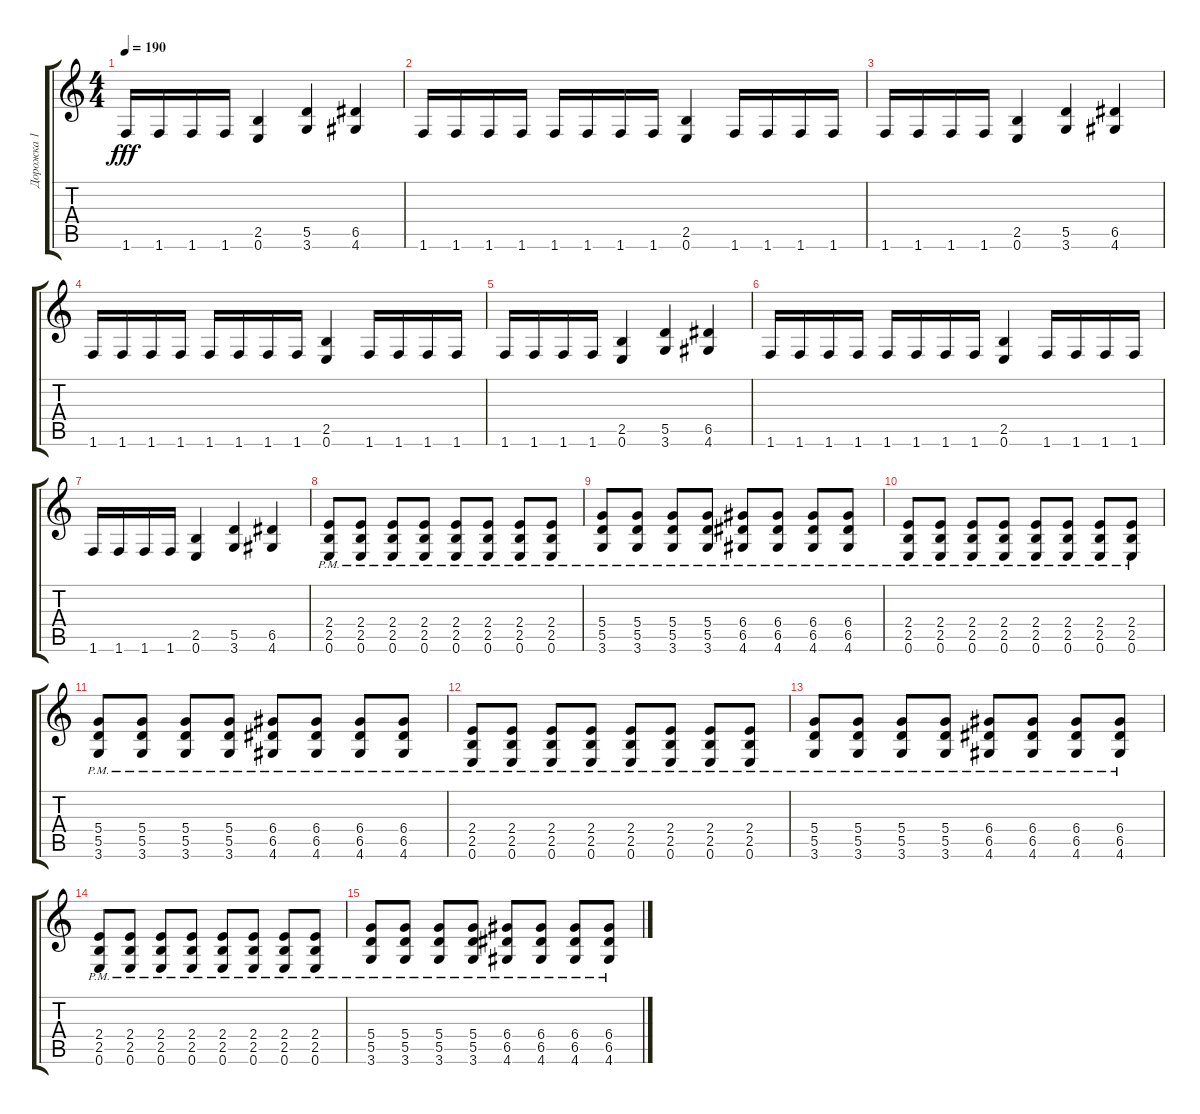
\track ("Дорожка 1" "Дорожка 1") {instrument distortionguitar}
\staff {score tabs}
\tuning (E4 B3 G3 D3 A2 E2) {hide}
\ts (4 4)
\tempo 190
\clef g2
\ks c
1.6.16{dy fff} 1.6.16 1.6.16 1.6.16 (2.5 0.6).4 (5.5 3.6).4 (6.5 4.6).4 |
1.6.16 1.6.16 1.6.16 1.6.16 1.6.16 1.6.16 1.6.16 1.6.16 (2.5 0.6).4 1.6.16 1.6.16 1.6.16 1.6.16 |
1.6.16 1.6.16 1.6.16 1.6.16 (2.5 0.6).4 (5.5 3.6).4 (6.5 4.6).4 |
1.6.16 1.6.16 1.6.16 1.6.16 1.6.16 1.6.16 1.6.16 1.6.16 (2.5 0.6).4 1.6.16 1.6.16 1.6.16 1.6.16 |
1.6.16 1.6.16 1.6.16 1.6.16 (2.5 0.6).4 (5.5 3.6).4 (6.5 4.6).4 |
1.6.16 1.6.16 1.6.16 1.6.16 1.6.16 1.6.16 1.6.16 1.6.16 (2.5 0.6).4 1.6.16 1.6.16 1.6.16 1.6.16 |
1.6.16 1.6.16 1.6.16 1.6.16 (2.5 0.6).4 (5.5 3.6).4 (6.5 4.6).4 |
(2.4{pm} 2.5{pm} 0.6{pm}).8 (2.4{pm} 2.5{pm} 0.6{pm}).8 (2.4{pm} 2.5{pm} 0.6{pm}).8 (2.4{pm} 2.5{pm} 0.6{pm}).8 (2.4{pm} 2.5{pm} 0.6{pm}).8 (2.4{pm} 2.5{pm} 0.6{pm}).8 (2.4{pm} 2.5{pm} 0.6{pm}).8 (2.4{pm} 2.5{pm} 0.6{pm}).8 |
(5.4{pm} 5.5{pm} 3.6{pm}).8 (5.4{pm} 5.5{pm} 3.6{pm}).8 (5.4{pm} 5.5{pm} 3.6{pm}).8 (5.4{pm} 5.5{pm} 3.6{pm}).8 (6.4{pm} 6.5{pm} 4.6{pm}).8 (6.4{pm} 6.5{pm} 4.6{pm}).8 (6.4{pm} 6.5{pm} 4.6{pm}).8 (6.4{pm} 6.5{pm} 4.6{pm}).8 |
(2.4{pm} 2.5{pm} 0.6{pm}).8 (2.4{pm} 2.5{pm} 0.6{pm}).8 (2.4{pm} 2.5{pm} 0.6{pm}).8 (2.4{pm} 2.5{pm} 0.6{pm}).8 (2.4{pm} 2.5{pm} 0.6{pm}).8 (2.4{pm} 2.5{pm} 0.6{pm}).8 (2.4{pm} 2.5{pm} 0.6{pm}).8 (2.4{pm} 2.5{pm} 0.6{pm}).8 |
(5.4{pm} 5.5{pm} 3.6{pm}).8 (5.4{pm} 5.5{pm} 3.6{pm}).8 (5.4{pm} 5.5{pm} 3.6{pm}).8 (5.4{pm} 5.5{pm} 3.6{pm}).8 (6.4{pm} 6.5{pm} 4.6{pm}).8 (6.4{pm} 6.5{pm} 4.6{pm}).8 (6.4{pm} 6.5{pm} 4.6{pm}).8 (6.4{pm} 6.5{pm} 4.6{pm}).8 |
(2.4{pm} 2.5{pm} 0.6{pm}).8 (2.4{pm} 2.5{pm} 0.6{pm}).8 (2.4{pm} 2.5{pm} 0.6{pm}).8 (2.4{pm} 2.5{pm} 0.6{pm}).8 (2.4{pm} 2.5{pm} 0.6{pm}).8 (2.4{pm} 2.5{pm} 0.6{pm}).8 (2.4{pm} 2.5{pm} 0.6{pm}).8 (2.4{pm} 2.5{pm} 0.6{pm}).8 |
(5.4{pm} 5.5{pm} 3.6{pm}).8 (5.4{pm} 5.5{pm} 3.6{pm}).8 (5.4{pm} 5.5{pm} 3.6{pm}).8 (5.4{pm} 5.5{pm} 3.6{pm}).8 (6.4{pm} 6.5{pm} 4.6{pm}).8 (6.4{pm} 6.5{pm} 4.6{pm}).8 (6.4{pm} 6.5{pm} 4.6{pm}).8 (6.4{pm} 6.5{pm} 4.6{pm}).8 |
(2.4{pm} 2.5{pm} 0.6{pm}).8 (2.4{pm} 2.5{pm} 0.6{pm}).8 (2.4{pm} 2.5{pm} 0.6{pm}).8 (2.4{pm} 2.5{pm} 0.6{pm}).8 (2.4{pm} 2.5{pm} 0.6{pm}).8 (2.4{pm} 2.5{pm} 0.6{pm}).8 (2.4{pm} 2.5{pm} 0.6{pm}).8 (2.4{pm} 2.5{pm} 0.6{pm}).8 |
(5.4{pm} 5.5{pm} 3.6{pm}).8 (5.4{pm} 5.5{pm} 3.6{pm}).8 (5.4{pm} 5.5{pm} 3.6{pm}).8 (5.4{pm} 5.5{pm} 3.6{pm}).8 (6.4{pm} 6.5{pm} 4.6{pm}).8 (6.4{pm} 6.5{pm} 4.6{pm}).8 (6.4{pm} 6.5{pm} 4.6{pm}).8 (6.4{pm} 6.5{pm} 4.6{pm}).8
